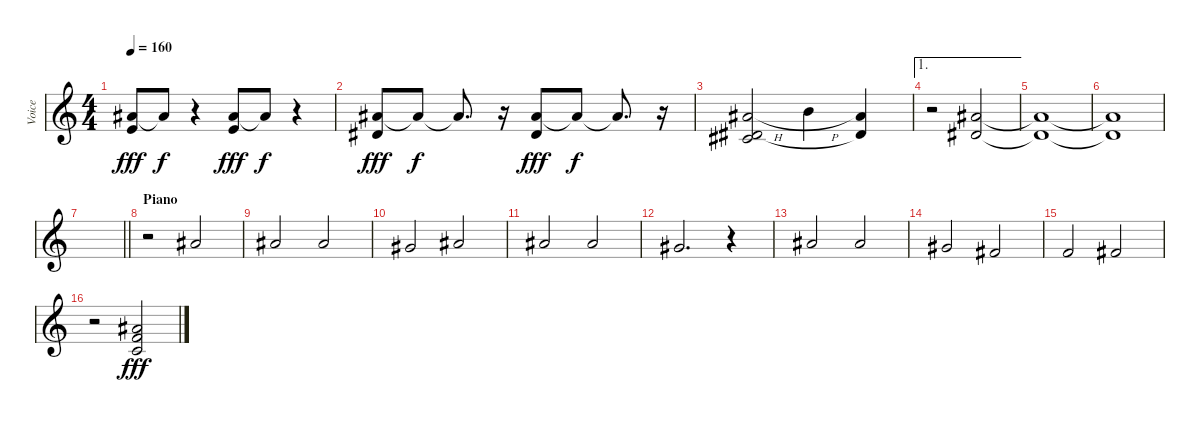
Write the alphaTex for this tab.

\track ("Voice" "Voice") {instrument choiraahs}
\staff {score}
\tuning (E4 B3 G3 D3 A2 E2) {hide}
\ts (4 4)
\tempo 160
\clef g2
\ks c
(6.1 5.2).8{dy fff} 6.1{t}.8{dy f} r.4 (6.1 5.2).8{dy fff} 6.1{t}.8{dy f} r.4 |
(6.1 4.2).8{dy fff} 6.1{t}.8{dy f} 6.1{t}.8{d} r.16 (6.1 4.2).8{dy fff} 6.1{t}.8{dy f} 6.1{t}.8{d} r.16 |
(6.1{h} 4.2 6.3).2 7.1{h}.4 (6.1 4.2{t}).4 |
\ae 1
r.2 (6.1 4.2).2 |
(6.1{t} 4.2{t}).1 |
(6.1{t} 4.2{t}).1 |
\barLineRight lightlight
|
\section ("" "Piano")
r.2 6.1.2 |
6.1.2 6.1.2 |
4.1.2 6.1.2 |
6.1.2 6.1.2 |
4.1.2{d} r.4 |
6.1.2 6.1.2 |
4.1.2 2.1.2 |
1.1.2 2.1.2 |
r.2 (1.1 1.2 15.3).2{dy fff}
